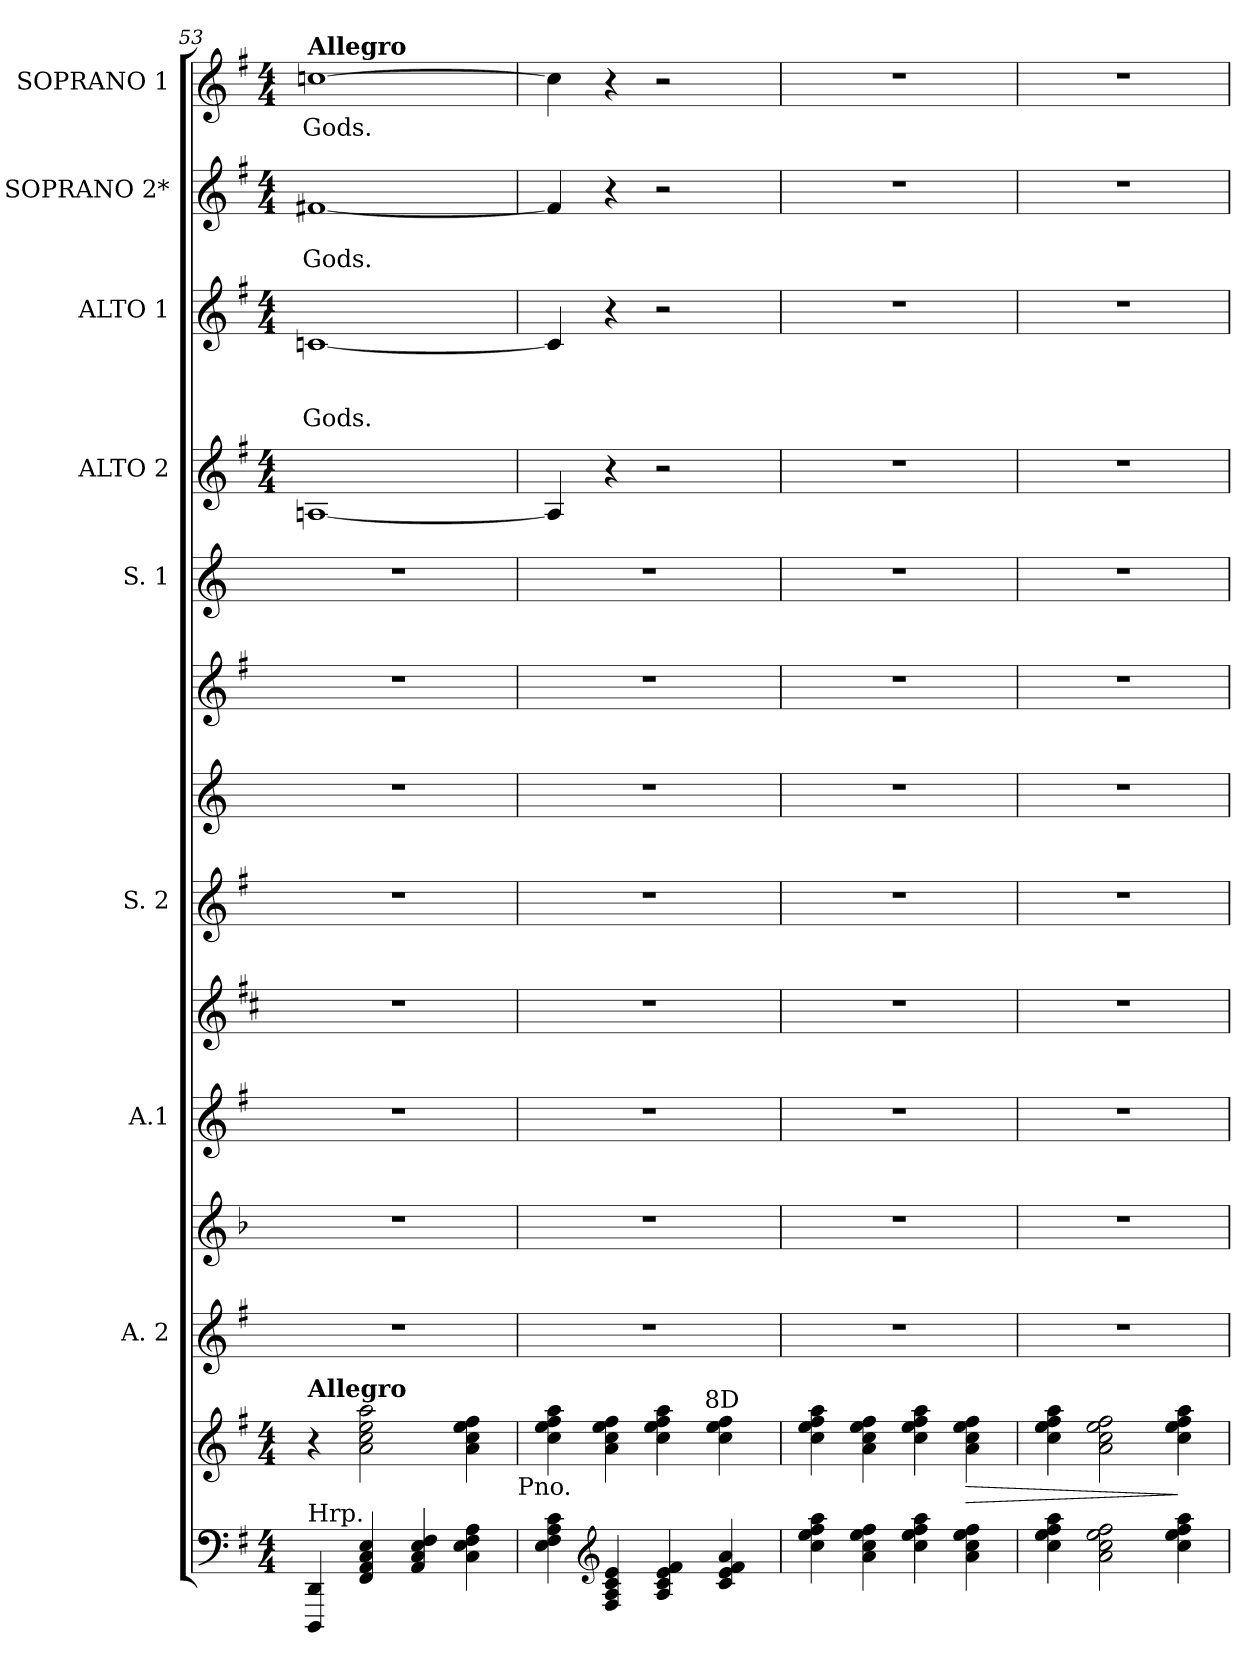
**kern	**kern	**dynam	**kern	**kern	**kern	**kern	**kern	**kern	**kern	**kern	**kern	**text	**kern	**text	**text	**text	**kern	**text	**text	**kern	**text
*part14	*part13	*part13	*part12	*part11	*part10	*part9	*part8	*part7	*part6	*part5	*part4	*part4	*part3	*part3	*part3	*part3	*part2	*part2	*part2	*part1	*part1
*staff14	*staff13	*staff13	*staff12	*staff11	*staff10	*staff9	*staff8	*staff7	*staff6	*staff5	*staff4	*staff4	*staff3	*staff3	*staff3	*staff3	*staff2	*staff2	*staff2	*staff1	*staff1
*	*	*	*I"A. 2	*	*I"A.1	*	*I"S. 2	*	*	*I"S. 1	*I"ALTO 2	*	*I"ALTO 1	*	*	*	*I"SOPRANO 2*	*	*	*I"SOPRANO 1	*
*	*	*	*	*	*	*	*	*	*	*	*I'A. 2	*	*I'A.1	*	*	*	*I'S. 2	*	*	*I'S. 1	*
!!LO:PB:g=z
*clefF4	*clefG2	*	*clefG2	*clefG2	*clefG2	*clefG2	*clefG2	*clefG2	*clefG2	*clefG2	*clefG2	*	*clefG2	*	*	*	*clefG2	*	*	*clefG2	*
*ITrd1c2	*ITrd1c2	*	*ITrd1c2	*	*ITrd1c2	*ITrd-2c-3	*ITrd1c2	*ITrd-3c-5	*ITrd1c2	*ITrd-3c-5	*ITrd1c2	*	*ITrd1c2	*	*	*	*ITrd1c2	*	*	*ITrd1c2	*
*k[b-]	*k[b-]	*	*k[b-]	*k[b-]	*k[b-]	*k[b-]	*k[b-]	*k[b-]	*k[b-]	*k[b-]	*k[b-]	*	*k[b-]	*	*	*	*k[b-]	*	*	*k[b-]	*
*F:	*F:	*	*F:	*F:	*F:	*F:	*F:	*F:	*F:	*F:	*F:	*	*F:	*	*	*	*F:	*	*	*F:	*
*M4/4	*M4/4	*	*	*	*	*	*	*	*	*	*M4/4	*	*M4/4	*	*	*	*M4/4	*	*	*M4/4	*
=53	=53	=53	=53	=53	=53	=53	=53	=53	=53	=53	=53	=53	=53	=53	=53	=53	=53	=53	=53	=53	=53
!	!	!	!	!	!	!	!	!	!	!	!	!	!	!	!	!	!	!	!	!LO:TX:a:B:t=Allegro	!
!	!LO:TX:a:B:t=Allegro	!	!	!	!	!	!	!	!	!	!	!	!	!	!	!	!	!	!	!	!
!LO:TX:a:t=Hrp.	!	!	!	!	!	!	!	!	!	!	!	!	!	!	!	!	!	!	!	!	!
!	!	!	!	!	!	!	!	!	!	!	!	!	!	!	!	!LO:LY:b	!	!	!LO:LY:b	!	!LO:LY:b
4CCC/ 4CC/	4r	.	1r	1r	1r	1r	1r	1r	1r	1r	[<1Gn	.	[<1B-X	.	.	Gods.	[>1en	.	Gods.	[>1b-X	Gods.
4EE/ 4GG/ 4BB-/ 4D/	2g\ 2b-\ 2dd\ 2gg\	.	.	.	.	.	.	.	.	.	.	.	.	.	.	.	.	.	.	.	.
4GG/ 4BB-/ 4D/ 4E/	.	.	.	.	.	.	.	.	.	.	.	.	.	.	.	.	.	.	.	.	.
4BB-\ 4D\ 4E\ 4G\	4g\ 4b-\ 4dd\ 4ee\	.	.	.	.	.	.	.	.	.	.	.	.	.	.	.	.	.	.	.	.
!	!LO:TX:b:t=Pno.	!	!	!	!	!	!	!	!	!	!	!	!	!	!	!	!	!	!	!	!
=54	=54	=54	=54	=54	=54	=54	=54	=54	=54	=54	=54	=54	=54	=54	=54	=54	=54	=54	=54	=54	=54
*	*^	*	*	*	*	*	*	*	*	*	*	*	*	*	*	*	*	*	*	*	*
4D\ 4E\ 4G\ 4B-\	4b-\ 4dd\ 4ee\ 4gg\	2ryy	.	1r	1r	1r	1r	1r	1r	1r	1r	4G/]	.	4B-/]	.	.	.	4e/]	.	.	4b-\]	.
*clefG2	*	*	*	*	*	*	*	*	*	*	*	*	*	*	*	*	*	*	*	*	*	*
4E/ 4G/ 4B-/ 4d/	4g\ 4b-\ 4dd\ 4ee\	.	.	.	.	.	.	.	.	.	.	4r	.	4r	.	.	.	4r	.	.	4r	.
4G/ 4B-/ 4d/ 4e/	4b-\ 4dd\ 4ee\ 4gg\	8..ryy	.	.	.	.	.	.	.	.	.	2r	.	2r	.	.	.	2r	.	.	2r	.
!	!	!LO:TX:a:t=8D	!	!	!	!	!	!	!	!	!	!	!	!	!	!	!	!	!	!	!	!
.	.	4ryy	.	.	.	.	.	.	.	.	.	.	.	.	.	.	.	.	.	.	.	.
4B-/ 4d/ 4e/ 4g/	4b-\ 4dd\ 4ee\	.	.	.	.	.	.	.	.	.	.	.	.	.	.	.	.	.	.	.	.	.
.	.	32ryy	.	.	.	.	.	.	.	.	.	.	.	.	.	.	.	.	.	.	.	.
*	*v	*v	*	*	*	*	*	*	*	*	*	*	*	*	*	*	*	*	*	*	*	*
=55	=55	=55	=55	=55	=55	=55	=55	=55	=55	=55	=55	=55	=55	=55	=55	=55	=55	=55	=55	=55	=55
4b-\ 4dd\ 4ee\ 4gg\	4b-\ 4dd\ 4ee\ 4gg\	.	1r	1r	1r	1r	1r	1r	1r	1r	1r	.	1r	.	.	.	1r	.	.	1r	.
4g\ 4b-\ 4dd\ 4ee\	4g\ 4b-\ 4dd\ 4ee\	.	.	.	.	.	.	.	.	.	.	.	.	.	.	.	.	.	.	.	.
4b-\ 4dd\ 4ee\ 4gg\	4b-\ 4dd\ 4ee\ 4gg\	.	.	.	.	.	.	.	.	.	.	.	.	.	.	.	.	.	.	.	.
!	!	!LO:HP:b	!	!	!	!	!	!	!	!	!	!	!	!	!	!	!	!	!	!	!
4g\ 4b-\ 4dd\ 4ee\	4g\ 4b-\ 4dd\ 4ee\	>	.	.	.	.	.	.	.	.	.	.	.	.	.	.	.	.	.	.	.
=56	=56	=56	=56	=56	=56	=56	=56	=56	=56	=56	=56	=56	=56	=56	=56	=56	=56	=56	=56	=56	=56
4b-\ 4dd\ 4ee\ 4gg\	4b-\ 4dd\ 4ee\ 4gg\	.	1r	1r	1r	1r	1r	1r	1r	1r	1r	.	1r	.	.	.	1r	.	.	1r	.
2g\ 2b-\ 2dd\ 2ee\	2g\ 2b-\ 2dd\ 2ee\	.	.	.	.	.	.	.	.	.	.	.	.	.	.	.	.	.	.	.	.
4b-\ 4dd\ 4ee\ 4gg\	4b-\ 4dd\ 4ee\ 4gg\	]	.	.	.	.	.	.	.	.	.	.	.	.	.	.	.	.	.	.	.
=	=	=	=	=	=	=	=	=	=	=	=	=	=	=	=	=	=	=	=	=	=
*-	*-	*-	*-	*-	*-	*-	*-	*-	*-	*-	*-	*-	*-	*-	*-	*-	*-	*-	*-	*-	*-
